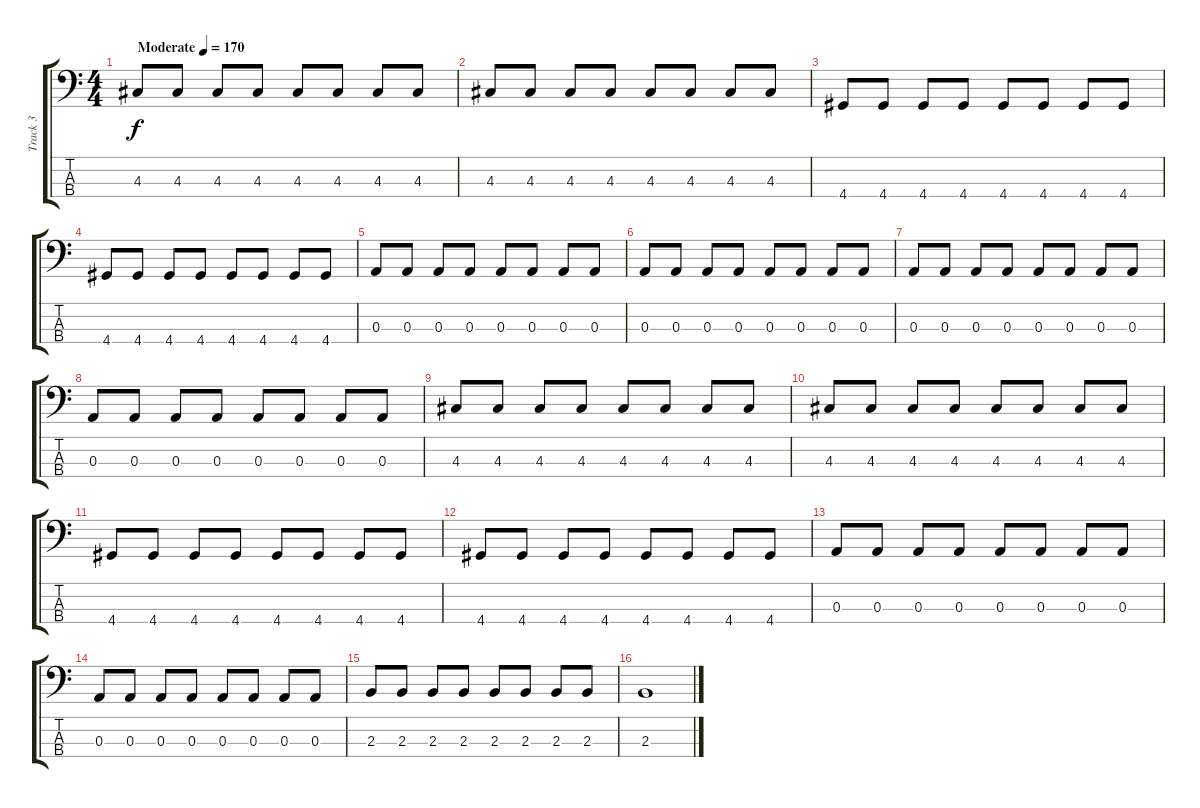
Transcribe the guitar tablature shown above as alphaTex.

\track ("Track 3" "Track 3") {instrument electricbasspick}
\staff {score tabs}
\tuning (G2 D2 A1 E1) {hide}
\ts (4 4)
\tempo (170 "Moderate")
\clef f4
\ks c
4.3.8{dy f instrument electricbasspick} 4.3.8 4.3.8 4.3.8 4.3.8 4.3.8 4.3.8 4.3.8 |
4.3.8 4.3.8 4.3.8 4.3.8 4.3.8 4.3.8 4.3.8 4.3.8 |
4.4.8 4.4.8 4.4.8 4.4.8 4.4.8 4.4.8 4.4.8 4.4.8 |
4.4.8 4.4.8 4.4.8 4.4.8 4.4.8 4.4.8 4.4.8 4.4.8 |
0.3.8 0.3.8 0.3.8 0.3.8 0.3.8 0.3.8 0.3.8 0.3.8 |
0.3.8 0.3.8 0.3.8 0.3.8 0.3.8 0.3.8 0.3.8 0.3.8 |
0.3.8 0.3.8 0.3.8 0.3.8 0.3.8 0.3.8 0.3.8 0.3.8 |
0.3.8 0.3.8 0.3.8 0.3.8 0.3.8 0.3.8 0.3.8 0.3.8 |
4.3.8 4.3.8 4.3.8 4.3.8 4.3.8 4.3.8 4.3.8 4.3.8 |
4.3.8 4.3.8 4.3.8 4.3.8 4.3.8 4.3.8 4.3.8 4.3.8 |
4.4.8 4.4.8 4.4.8 4.4.8 4.4.8 4.4.8 4.4.8 4.4.8 |
4.4.8 4.4.8 4.4.8 4.4.8 4.4.8 4.4.8 4.4.8 4.4.8 |
0.3.8 0.3.8 0.3.8 0.3.8 0.3.8 0.3.8 0.3.8 0.3.8 |
0.3.8 0.3.8 0.3.8 0.3.8 0.3.8 0.3.8 0.3.8 0.3.8 |
2.3.8 2.3.8 2.3.8 2.3.8 2.3.8 2.3.8 2.3.8 2.3.8 |
2.3.1
